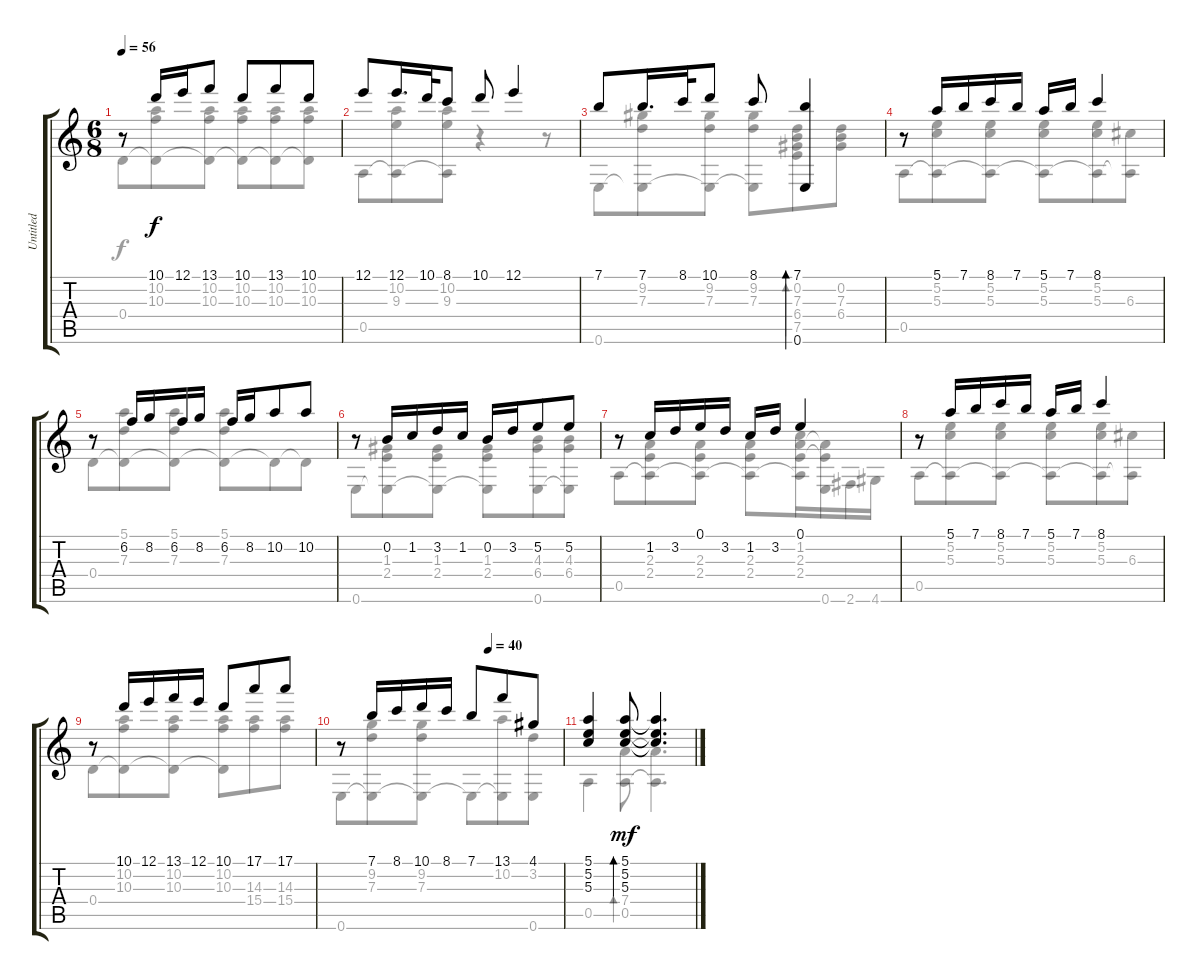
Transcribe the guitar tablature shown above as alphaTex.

\track ("Untitled" "Untitled") {instrument acousticguitarnylon}
\staff {score tabs}
\tuning (E4 B3 G3 D3 A2 E2) {hide}
\voice
\ts (6 8)
\tempo 56
\clef g2
\ks c
r.8{dy f} 10.1.16 12.1.16 13.1.8 10.1.8 13.1.8 10.1.8 |
12.1.8 12.1.16{d} 10.1.32 8.1.8 10.1.8 12.1.4 |
7.1.8 7.1.16{d} 8.1.32 10.1.8 8.1.8 (7.1 0.6).4{bd 30} |
r.8 5.1.16 7.1.16 8.1.16 7.1.16 5.1.16 7.1.16 8.1.4 |
r.8 6.2.16 8.2.16 6.2.16 8.2.16 6.2.16 8.2.16 10.2.8 10.2.8 |
r.8 0.2.16 1.2.16 3.2.16 1.2.16 0.2.16 3.2.16 5.2.8 5.2.8 |
r.8 1.2.16 3.2.16 0.1.16 3.2.16 1.2.16 3.2.16 0.1.4 |
r.8 5.1.16 7.1.16 8.1.16 7.1.16 5.1.16 7.1.16 8.1.4 |
r.8 10.1.16 12.1.16 13.1.16 12.1.16 10.1.8 17.1.8 17.1.8 |
\tempo (40 0.6666666666666666)
r.8 7.1.16 8.1.16 10.1.16 8.1.16 7.1.8 13.1.8 4.1.8 |
(5.1 5.2 5.3).4 (5.1 5.2 5.3).8{bd 30 dy mf} (5.1{t} 5.2{t} 5.3{t}).4{d}
\voice
\clef g2
\ottava regular
\simile none
\ks c
0.4.8{dy f} (10.2 10.3 0.4{t}).8 (10.2 10.3 0.4{t}).8 (10.2 10.3 0.4{t}).8 (10.2 10.3 0.4{t}).8 (10.2 10.3 0.4{t}).8 |
0.5.8 (10.2 9.3 0.5{t}).8 (10.2 9.3 0.5{t}).8 r.4 r.8 |
0.6.8 (9.2 7.3 0.6{t}).8 (9.2 7.3 0.6{t}).8 (9.2 7.3 0.6{t}).8 (0.2 7.3 6.4 7.5).8{bd 30} (0.2 7.3 6.4).8 |
0.5.8 (5.2 5.3 0.5{t}).8 (5.2 5.3 0.5{t}).8 (5.2 5.3 0.5{t}).8 (5.2 5.3 0.5{t}).8 (6.3 0.5{t}).8 |
0.4.8 (5.1 7.3 0.4{t}).8 (5.1 7.3 0.4{t}).8 (5.1 7.3 0.4{t}).8 0.4{t}.8 0.4{t}.8 |
0.6.8 (1.3 2.4 0.6{t}).8 (1.3 2.4 0.6{t}).8 (1.3 2.4 0.6{t}).8 (4.3 6.4 0.6).8 (4.3 6.4 0.6{t}).8 |
0.5.8 (2.3 2.4 0.5{t}).8 (2.3 2.4 0.5{t}).8 (2.3 2.4 0.5{t}).8 (1.2 2.3 2.4 0.5{t}).16 (2.3{t} 2.4{t} 0.6).16 2.6.16 4.6.16 |
0.5.8 (5.2 5.3 0.5{t}).8 (5.2 5.3 0.5{t}).8 (5.2 5.3 0.5{t}).8 (5.2 5.3 0.5{t}).8 (6.3 0.5{t}).8 |
0.4.8 (10.2 10.3 0.4{t}).8 (10.2 10.3 0.4{t}).8 (10.2 10.3 0.4{t}).8 (14.3 15.4).8 (14.3 15.4).8 |
0.6.8 (9.2 7.3 0.6{t}).8 (9.2 7.3 0.6{t}).8 0.6{t}.8 (10.2 0.6{t}).8 (3.2 0.6).8 |
0.5.4 (7.4 0.5).8{bd 30 dy mf} (7.4{t} 0.5{t}).4{d}
